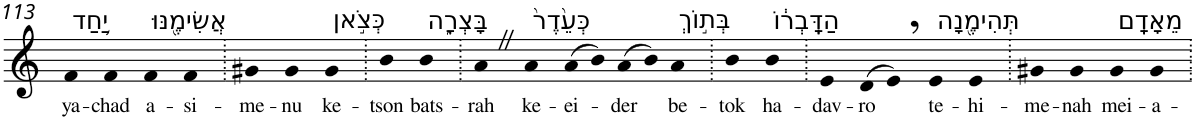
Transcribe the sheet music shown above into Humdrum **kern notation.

**kern	**text
*part1	*part1
*staff1	*staff1
*I"Piano	*
*I'Pno	*
!!LO:PB:g=z
*clefG2	*
*k[]	*
=113	=113
!LO:TX:a:t=יַ֥חַד	!
!	!LO:LY:b
4f	ya-
!	!LO:LY:b
4f	-chad
!LO:TX:a:t=אֲשִׂימֶ֖נּוּ	!
!	!LO:LY:b
4f	a-
!	!LO:LY:b
4f	-si-
=114.	=114.
!	!LO:LY:b
4g#X	-me-
!	!LO:LY:b
4g#	-nu
!LO:TX:a:t=כְּצֹ֣אן	!
!	!LO:LY:b
4g#	ke-
=115.	=115.
!	!LO:LY:b
4b	-tson
!LO:TX:a:t=בָּצְרָ֑ה	!
!	!LO:LY:b
4b	bats-
=116.	=116.
!	!LO:LY:b
4aZ	-rah
!LO:TX:a:t=כְּעֵ֙דֶר֙	!
!	!LO:LY:b
4a	ke-
!	!LO:LY:b
(>8a	-ei-
8b)	.
!	!LO:LY:b
(>8a	-der
8b)	.
!LO:TX:a:t=בְּת֣וֹךְ	!
!	!LO:LY:b
4a	be-
=117.	=117.
!	!LO:LY:b
4b	-tok
!LO:TX:a:t=הַדָּֽבְר֔וֹ	!
!	!LO:LY:b
4b	ha-
=118.	=118.
!	!LO:LY:b
4e	-dav-
!	!LO:LY:b
(>8d	-ro
8e,)	.
!LO:TX:a:t=תְּהִימֶ֖נָה	!
!	!LO:LY:b
4e	te-
!	!LO:LY:b
4e	-hi-
=119.	=119.
!	!LO:LY:b
4g#X	-me-
!	!LO:LY:b
4g#	-nah
!LO:TX:a:t=מֵאָדָֽם	!
!	!LO:LY:b
4g#	mei-
!	!LO:LY:b
4g#	-a-
=.	=.
*-	*-
